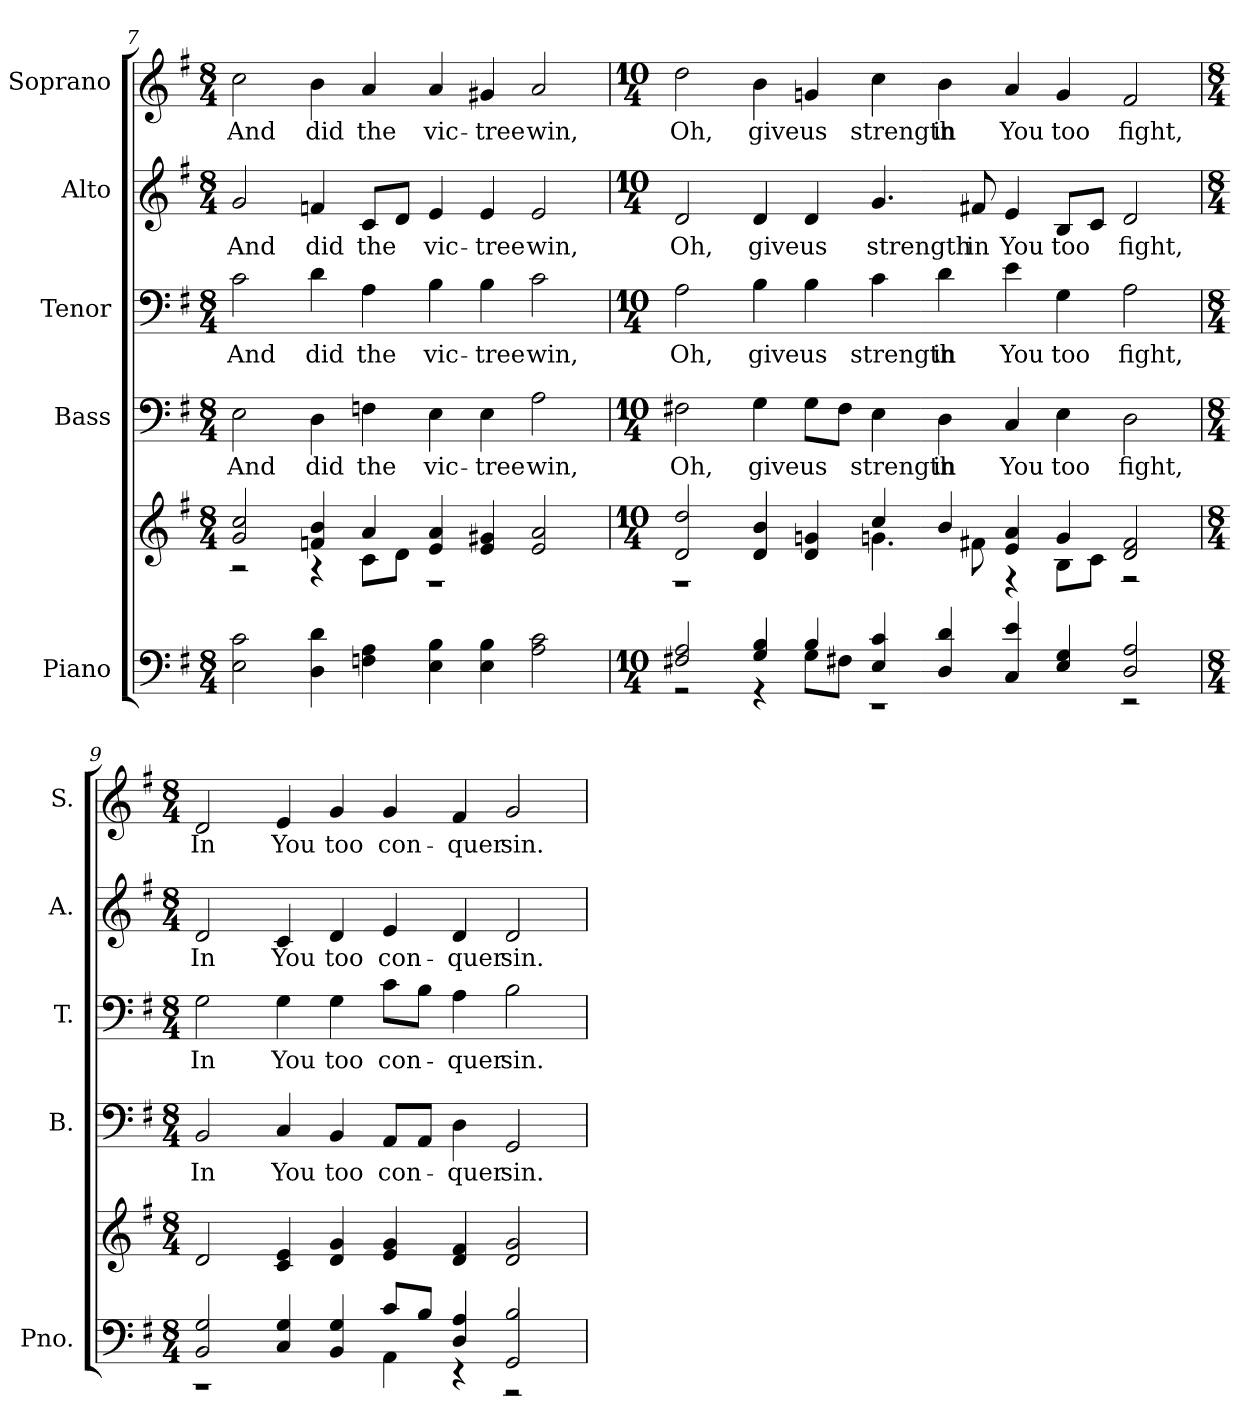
**kern	**kern	**kern	**text	**kern	**text	**kern	**text	**kern	**text
*part5	*part5	*part4	*part4	*part3	*part3	*part2	*part2	*part1	*part1
*staff6	*staff5	*staff4	*staff4	*staff3	*staff3	*staff2	*staff2	*staff1	*staff1
*I"Piano	*	*I"Bass	*	*I"Tenor	*	*I"Alto	*	*I"Soprano	*
*I'Pno.	*	*I'B.	*	*I'T.	*	*I'A.	*	*I'S.	*
!!LO:PB:g=z
*clefF4	*clefG2	*clefF4	*	*clefF4	*	*clefG2	*	*clefG2	*
*k[f#]	*k[f#]	*k[f#]	*	*k[f#]	*	*k[f#]	*	*k[f#]	*
*G:	*G:	*G:	*	*G:	*	*G:	*	*G:	*
*M8/4	*M8/4	*M8/4	*	*M8/4	*	*M8/4	*	*M8/4	*
=7	=7	=7	=7	=7	=7	=7	=7	=7	=7
*	*^	*	*	*	*	*	*	*	*
!	!	!	!	!LO:LY:b:color=#000000	!	!	!	!	!	!
!	!	!	!	!	!	!LO:LY:b:color=#000000	!	!	!	!
!	!	!	!	!	!	!	!	!LO:LY:b:color=#000000	!	!
!	!	!	!	!	!	!	!	!	!	!LO:LY:b:color=#000000
2Ei\ 2ci	2gi/ 2cci	2r	2Ei\	And	2ci\	And	2gi/	And	2cci\	And
!	!	!	!	!LO:LY:b:color=#000000	!	!	!	!	!	!
!	!	!	!	!	!	!LO:LY:b:color=#000000	!	!	!	!
!	!	!	!	!	!	!	!	!LO:LY:b:color=#000000	!	!
!	!	!	!	!	!	!	!	!	!	!LO:LY:b:color=#000000
4Di\ 4di	4fni/ 4bi	4r	4Di\	did	4di\	did	4fni/	did	4bi\	did
!	!	!	!	!LO:LY:b:color=#000000	!	!	!	!	!	!
!	!	!	!	!	!	!LO:LY:b:color=#000000	!	!	!	!
!	!	!	!	!	!	!	!	!LO:LY:b:color=#000000	!	!
!	!	!	!	!	!	!	!	!	!	!LO:LY:b:color=#000000
4Fni\ 4Ai	4ai/	8ci\L	4Fni\	the	4Ai\	the	8ci/L	the	4ai/	the
.	.	8di\J	.	.	.	.	8di/J	.	.	.
!	!	!	!	!LO:LY:b:color=#000000	!	!	!	!	!	!
!	!	!	!	!	!	!LO:LY:b:color=#000000	!	!	!	!
!	!	!	!	!	!	!	!	!LO:LY:b:color=#000000	!	!
!	!	!	!	!	!	!	!	!	!	!LO:LY:b:color=#000000
4Ei\ 4Bi	4ei/ 4ai	1r	4Ei\	vic-	4Bi\	vic-	4ei/	vic-	4ai/	vic-
!	!	!	!	!LO:LY:b:color=#000000	!	!	!	!	!	!
!	!	!	!	!	!	!LO:LY:b:color=#000000	!	!	!	!
!	!	!	!	!	!	!	!	!LO:LY:b:color=#000000	!	!
!	!	!	!	!	!	!	!	!	!	!LO:LY:b:color=#000000
4Ei\ 4Bi	4ei/ 4g#Xi	.	4Ei\	-tree	4Bi\	-tree	4ei/	-tree	4g#Xi/	-tree
!	!	!	!	!LO:LY:b:color=#000000	!	!	!	!	!	!
!	!	!	!	!	!	!LO:LY:b:color=#000000	!	!	!	!
!	!	!	!	!	!	!	!	!LO:LY:b:color=#000000	!	!
!	!	!	!	!	!	!	!	!	!	!LO:LY:b:color=#000000
2Ai\ 2ci	2ei/ 2ai	.	2Ai\	win,	2ci\	win,	2ei/	win,	2ai/	win,
!!LO:PB:g=z
=8	=8	=8	=8	=8	=8	=8	=8	=8	=8	=8
*M10/4	*M10/4	*	*M10/4	*	*M10/4	*	*M10/4	*	*M10/4	*
*^	*	*	*	*	*	*	*	*	*	*
!	!	!	!	!	!LO:LY:b:color=#000000	!	!	!	!	!	!
!	!	!	!	!	!	!	!LO:LY:b:color=#000000	!	!	!	!
!	!	!	!	!	!	!	!	!	!LO:LY:b:color=#000000	!	!
!	!	!	!	!	!	!	!	!	!	!	!LO:LY:b:color=#000000
2F#Xi/ 2Ai	2r	2di/ 2ddi	1r	2F#Xi\	Oh,	2Ai\	Oh,	2di/	Oh,	2ddi\	Oh,
!	!	!	!	!	!LO:LY:b:color=#000000	!	!	!	!	!	!
!	!	!	!	!	!	!	!LO:LY:b:color=#000000	!	!	!	!
!	!	!	!	!	!	!	!	!	!LO:LY:b:color=#000000	!	!
!	!	!	!	!	!	!	!	!	!	!	!LO:LY:b:color=#000000
4Gi/ 4Bi	4r	4di/ 4bi	.	4Gi\	give	4Bi\	give	4di/	give	4bi\	give
!	!	!	!	!	!LO:LY:b:color=#000000	!	!	!	!	!	!
!	!	!	!	!	!	!	!LO:LY:b:color=#000000	!	!	!	!
!	!	!	!	!	!	!	!	!	!LO:LY:b:color=#000000	!	!
!	!	!	!	!	!	!	!	!	!	!	!LO:LY:b:color=#000000
4Bi/	8Gi\L	4di/ 4gni	.	8Gi\L	us	4Bi\	us	4di/	us	4gni/	us
.	8F#Xi\J	.	.	8F#i\J	.	.	.	.	.	.	.
!	!	!	!	!	!LO:LY:b:color=#000000	!	!	!	!	!	!
!	!	!	!	!	!	!	!LO:LY:b:color=#000000	!	!	!	!
!	!	!	!	!	!	!	!	!	!LO:LY:b:color=#000000	!	!
!	!	!	!	!	!	!	!	!	!	!	!LO:LY:b:color=#000000
4Ei/ 4ci	1r	4cci/	4.gni\	4Ei\	strength	4ci\	strength	4.gi/	strength	4cci\	strength
!	!	!	!	!	!LO:LY:b:color=#000000	!	!	!	!	!	!
!	!	!	!	!	!	!	!LO:LY:b:color=#000000	!	!	!	!
!	!	!	!	!	!	!	!	!	!	!	!LO:LY:b:color=#000000
4Di/ 4di	.	4bi/	.	4Di\	in	4di\	in	.	.	4bi\	in
!	!	!	!	!	!	!	!	!	!LO:LY:b:color=#000000	!	!
.	.	.	8f#Xi\	.	.	.	.	8f#Xi/	in	.	.
!	!	!	!	!	!LO:LY:b:color=#000000	!	!	!	!	!	!
!	!	!	!	!	!	!	!LO:LY:b:color=#000000	!	!	!	!
!	!	!	!	!	!	!	!	!	!LO:LY:b:color=#000000	!	!
!	!	!	!	!	!	!	!	!	!	!	!LO:LY:b:color=#000000
4Ci/ 4ei	.	4ei/ 4ai	4r	4Ci/	You	4ei\	You	4ei/	You	4ai/	You
!	!	!	!	!	!LO:LY:b:color=#000000	!	!	!	!	!	!
!	!	!	!	!	!	!	!LO:LY:b:color=#000000	!	!	!	!
!	!	!	!	!	!	!	!	!	!LO:LY:b:color=#000000	!	!
!	!	!	!	!	!	!	!	!	!	!	!LO:LY:b:color=#000000
4Ei/ 4Gi	.	4gi/	8Bi\L	4Ei\	too	4Gi\	too	8Bi/L	too	4gi/	too
.	.	.	8ci\J	.	.	.	.	8ci/J	.	.	.
!	!	!	!	!	!LO:LY:b:color=#000000	!	!	!	!	!	!
!	!	!	!	!	!	!	!LO:LY:b:color=#000000	!	!	!	!
!	!	!	!	!	!	!	!	!	!LO:LY:b:color=#000000	!	!
!	!	!	!	!	!	!	!	!	!	!	!LO:LY:b:color=#000000
2Di/ 2Ai	2r	2di/ 2f#i	2r	2Di\	fight,	2Ai\	fight,	2di/	fight,	2f#i/	fight,
*	*	*v	*v	*	*	*	*	*	*	*	*
!!LO:PB:g=z
=9	=9	=9	=9	=9	=9	=9	=9	=9	=9	=9
*M8/4	*	*M8/4	*M8/4	*	*M8/4	*	*M8/4	*	*M8/4	*
*	*	*^	*	*	*	*	*	*	*	*
!	!	!	!	!	!LO:LY:b:color=#000000	!	!	!	!	!	!
*	*	*v	*v	*	*	*	*	*	*	*	*
*	*	*^	*	*	*	*	*	*	*	*
!	!	!	!	!	!	!	!LO:LY:b:color=#000000	!	!	!	!
*	*	*v	*v	*	*	*	*	*	*	*	*
*	*	*^	*	*	*	*	*	*	*	*
!	!	!	!	!	!	!	!	!	!LO:LY:b:color=#000000	!	!
*	*	*v	*v	*	*	*	*	*	*	*	*
*	*	*^	*	*	*	*	*	*	*	*
!	!	!	!	!	!	!	!	!	!	!	!LO:LY:b:color=#000000
*	*	*v	*v	*	*	*	*	*	*	*	*
2BBi/ 2Gi	1r	2di/	2BBi/	In	2Gi\	In	2di/	In	2di/	In
!	!	!	!	!LO:LY:b:color=#000000	!	!	!	!	!	!
!	!	!	!	!	!	!LO:LY:b:color=#000000	!	!	!	!
!	!	!	!	!	!	!	!	!LO:LY:b:color=#000000	!	!
!	!	!	!	!	!	!	!	!	!	!LO:LY:b:color=#000000
4Ci/ 4Gi	.	4ci/ 4ei	4Ci/	You	4Gi\	You	4ci/	You	4ei/	You
!	!	!	!	!LO:LY:b:color=#000000	!	!	!	!	!	!
!	!	!	!	!	!	!LO:LY:b:color=#000000	!	!	!	!
!	!	!	!	!	!	!	!	!LO:LY:b:color=#000000	!	!
!	!	!	!	!	!	!	!	!	!	!LO:LY:b:color=#000000
4BBi/ 4Gi	.	4di/ 4gi	4BBi/	too	4Gi\	too	4di/	too	4gi/	too
!	!	!	!	!LO:LY:b:color=#000000	!	!	!	!	!	!
!	!	!	!	!	!	!LO:LY:b:color=#000000	!	!	!	!
!	!	!	!	!	!	!	!	!LO:LY:b:color=#000000	!	!
!	!	!	!	!	!	!	!	!	!	!LO:LY:b:color=#000000
8ci/L	4AAi\	4ei/ 4gi	8AAi/L	con-	8ci\L	con-	4ei/	con-	4gi/	con-
8Bi/J	.	.	8AAi/J	.	8Bi\J	.	.	.	.	.
!	!	!	!	!LO:LY:b:color=#000000	!	!	!	!	!	!
!	!	!	!	!	!	!LO:LY:b:color=#000000	!	!	!	!
!	!	!	!	!	!	!	!	!LO:LY:b:color=#000000	!	!
!	!	!	!	!	!	!	!	!	!	!LO:LY:b:color=#000000
4Di/ 4Ai	4r	4di/ 4f#i	4Di\	-quer	4Ai\	-quer	4di/	-quer	4f#i/	-quer
!	!	!	!	!LO:LY:b:color=#000000	!	!	!	!	!	!
!	!	!	!	!	!	!LO:LY:b:color=#000000	!	!	!	!
!	!	!	!	!	!	!	!	!LO:LY:b:color=#000000	!	!
!	!	!	!	!	!	!	!	!	!	!LO:LY:b:color=#000000
2GGi/ 2Bi	2r	2di/ 2gi	2GGi/	sin.	2Bi\	sin.	2di/	sin.	2gi/	sin.
*v	*v	*	*	*	*	*	*	*	*	*
=	=	=	=	=	=	=	=	=	=
*-	*-	*-	*-	*-	*-	*-	*-	*-	*-
